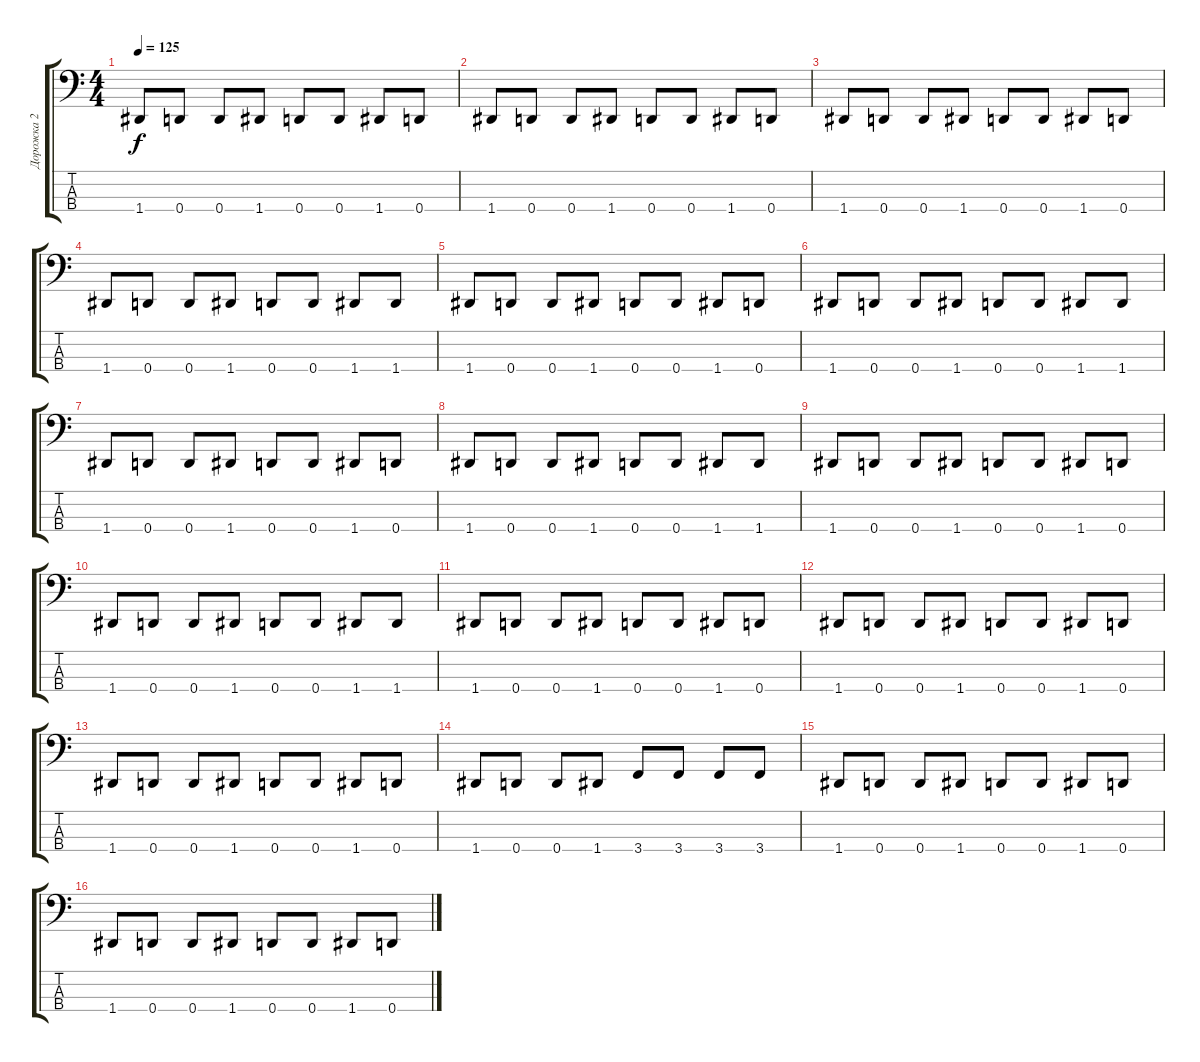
\track ("Дорожка 2" "Дорожка 2") {instrument electricbasspick}
\staff {score tabs}
\tuning (F2 C2 G1 D1) {hide}
\ts (4 4)
\tempo 125
\clef f4
\ks c
1.4.8{dy f} 0.4.8 0.4.8 1.4.8 0.4.8 0.4.8 1.4.8 0.4.8 |
1.4.8 0.4.8 0.4.8 1.4.8 0.4.8 0.4.8 1.4.8 0.4.8 |
1.4.8 0.4.8 0.4.8 1.4.8 0.4.8 0.4.8 1.4.8 0.4.8 |
1.4.8 0.4.8 0.4.8 1.4.8 0.4.8 0.4.8 1.4.8 1.4.8 |
1.4.8 0.4.8 0.4.8 1.4.8 0.4.8 0.4.8 1.4.8 0.4.8 |
1.4.8 0.4.8 0.4.8 1.4.8 0.4.8 0.4.8 1.4.8 1.4.8 |
1.4.8 0.4.8 0.4.8 1.4.8 0.4.8 0.4.8 1.4.8 0.4.8 |
1.4.8 0.4.8 0.4.8 1.4.8 0.4.8 0.4.8 1.4.8 1.4.8 |
1.4.8 0.4.8 0.4.8 1.4.8 0.4.8 0.4.8 1.4.8 0.4.8 |
1.4.8 0.4.8 0.4.8 1.4.8 0.4.8 0.4.8 1.4.8 1.4.8 |
1.4.8 0.4.8 0.4.8 1.4.8 0.4.8 0.4.8 1.4.8 0.4.8 |
1.4.8 0.4.8 0.4.8 1.4.8 0.4.8 0.4.8 1.4.8 0.4.8 |
1.4.8 0.4.8 0.4.8 1.4.8 0.4.8 0.4.8 1.4.8 0.4.8 |
1.4.8 0.4.8 0.4.8 1.4.8 3.4.8 3.4.8 3.4.8 3.4.8 |
1.4.8 0.4.8 0.4.8 1.4.8 0.4.8 0.4.8 1.4.8 0.4.8 |
1.4.8 0.4.8 0.4.8 1.4.8 0.4.8 0.4.8 1.4.8 0.4.8
